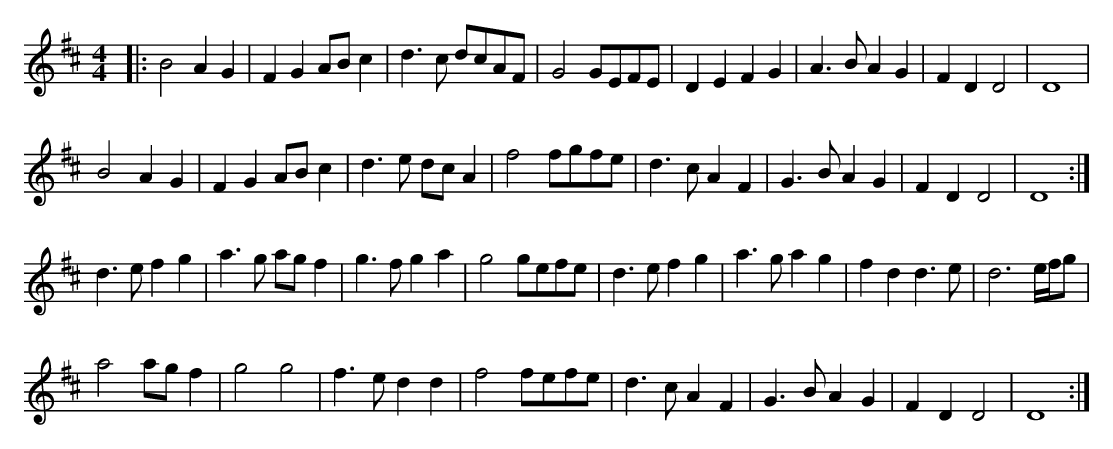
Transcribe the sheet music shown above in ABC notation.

X:1
M:4/4
K:D
|:B4 A2G2|F2G2 ABc2|d3c dcAF|G4GEFE|D2 E2 F2 G2|A3B A2 G2|F2 D2 D4|D8|
B4 A2G2|F2G2 ABc2|d3e dc A2|f4fgfe|d3c A2 F2|G3B A2 G2|F2 D2 D4|D8:|
d3e f2 g2|a3g agf2|g3f g2a2|g4gefe|d3e f2 g2|a3g a2g2|f2 d2 d3e|d6 e/f/g|
a4 agf2|g4 g4|f3e d2 d2|f4fefe|d3c A2 F2|G3B A2 G2|F2 D2 D4|D8:|
